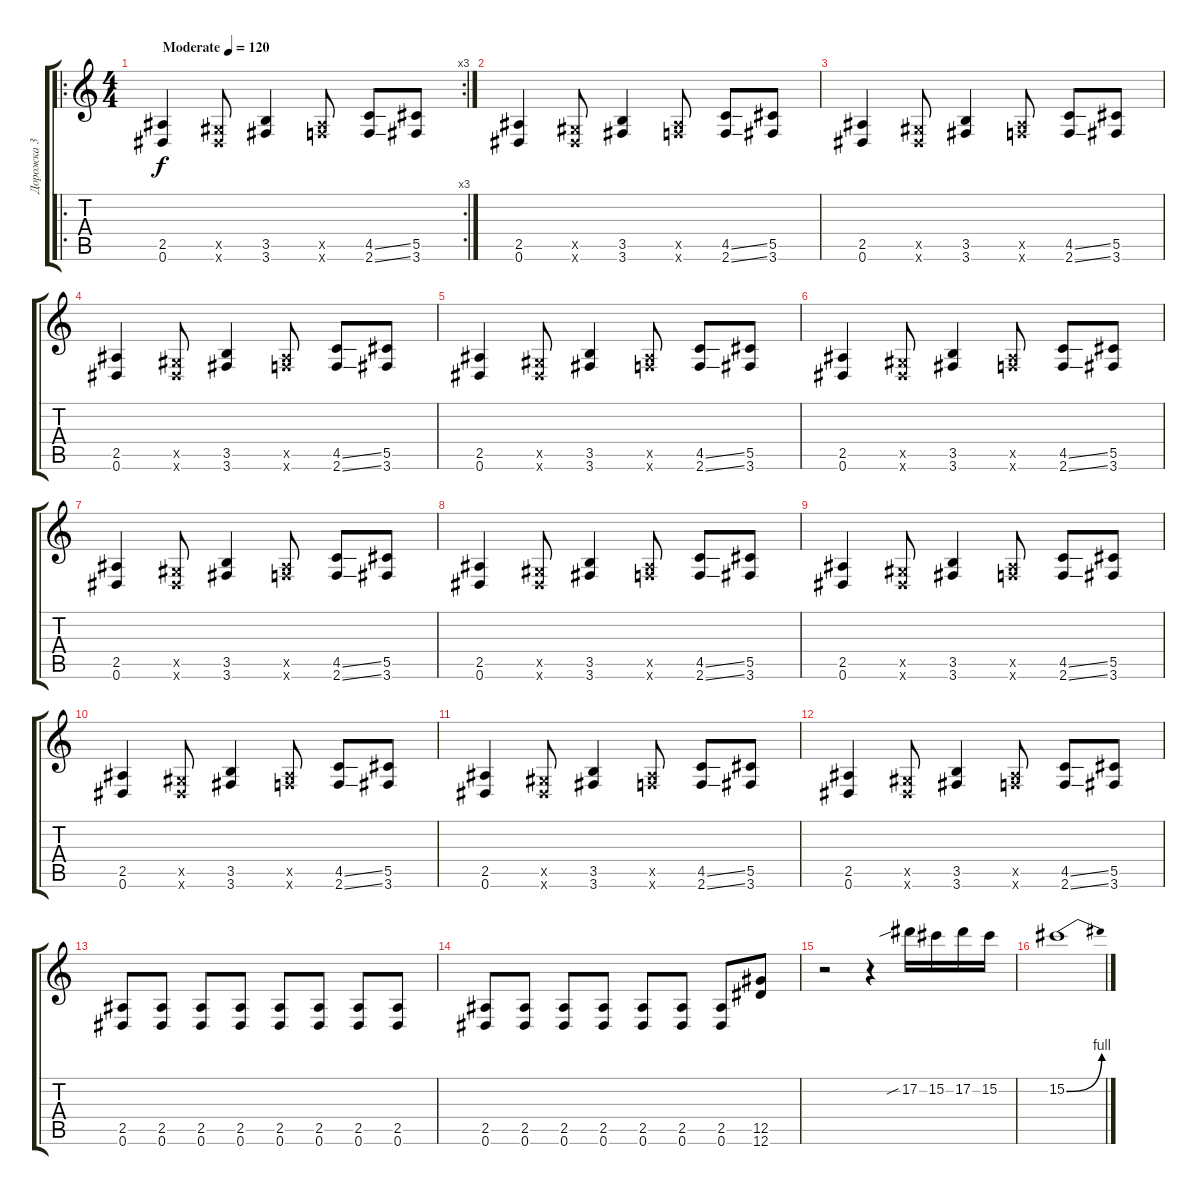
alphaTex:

\track ("Дорожка 3" "Дорожка 3") {instrument distortionguitar}
\staff {score tabs}
\tuning (Eb4 Bb3 Gb3 Db3 Ab2 Eb2) {hide}
\ro
\rc 3
\ts (4 4)
\tempo (120 "Moderate")
\clef g2
\ks c
(2.5 0.6).4{dy f instrument distortionguitar} (0.5{x} 0.6{x}).8 (3.5 3.6).4 (2.5{x} 2.6{x}).8 (4.5{ss} 2.6{ss}).8 (5.5 3.6).8 |
(2.5 0.6).4 (0.5{x} 0.6{x}).8 (3.5 3.6).4 (2.5{x} 2.6{x}).8 (4.5{ss} 2.6{ss}).8 (5.5 3.6).8 |
(2.5 0.6).4 (0.5{x} 0.6{x}).8 (3.5 3.6).4 (2.5{x} 2.6{x}).8 (4.5{ss} 2.6{ss}).8 (5.5 3.6).8 |
(2.5 0.6).4 (0.5{x} 0.6{x}).8 (3.5 3.6).4 (2.5{x} 2.6{x}).8 (4.5{ss} 2.6{ss}).8 (5.5 3.6).8 |
(2.5 0.6).4 (0.5{x} 0.6{x}).8 (3.5 3.6).4 (2.5{x} 2.6{x}).8 (4.5{ss} 2.6{ss}).8 (5.5 3.6).8 |
(2.5 0.6).4 (0.5{x} 0.6{x}).8 (3.5 3.6).4 (2.5{x} 2.6{x}).8 (4.5{ss} 2.6{ss}).8 (5.5 3.6).8 |
(2.5 0.6).4 (0.5{x} 0.6{x}).8 (3.5 3.6).4 (2.5{x} 2.6{x}).8 (4.5{ss} 2.6{ss}).8 (5.5 3.6).8 |
(2.5 0.6).4 (0.5{x} 0.6{x}).8 (3.5 3.6).4 (2.5{x} 2.6{x}).8 (4.5{ss} 2.6{ss}).8 (5.5 3.6).8 |
(2.5 0.6).4 (0.5{x} 0.6{x}).8 (3.5 3.6).4 (2.5{x} 2.6{x}).8 (4.5{ss} 2.6{ss}).8 (5.5 3.6).8 |
(2.5 0.6).4 (0.5{x} 0.6{x}).8 (3.5 3.6).4 (2.5{x} 2.6{x}).8 (4.5{ss} 2.6{ss}).8 (5.5 3.6).8 |
(2.5 0.6).4 (0.5{x} 0.6{x}).8 (3.5 3.6).4 (2.5{x} 2.6{x}).8 (4.5{ss} 2.6{ss}).8 (5.5 3.6).8 |
(2.5 0.6).4 (0.5{x} 0.6{x}).8 (3.5 3.6).4 (2.5{x} 2.6{x}).8 (4.5{ss} 2.6{ss}).8 (5.5 3.6).8 |
(2.5 0.6).8 (2.5 0.6).8 (2.5 0.6).8 (2.5 0.6).8 (2.5 0.6).8 (2.5 0.6).8 (2.5 0.6).8 (2.5 0.6).8 |
(2.5 0.6).8 (2.5 0.6).8 (2.5 0.6).8 (2.5 0.6).8 (2.5 0.6).8 (2.5 0.6).8 (2.5 0.6).8 (12.5 12.6).8 |
r.2 r.4 17.2{sib}.16 15.2.16 17.2.16 15.2.16 |
15.2{be (bend 0 0 60 4)}.1
